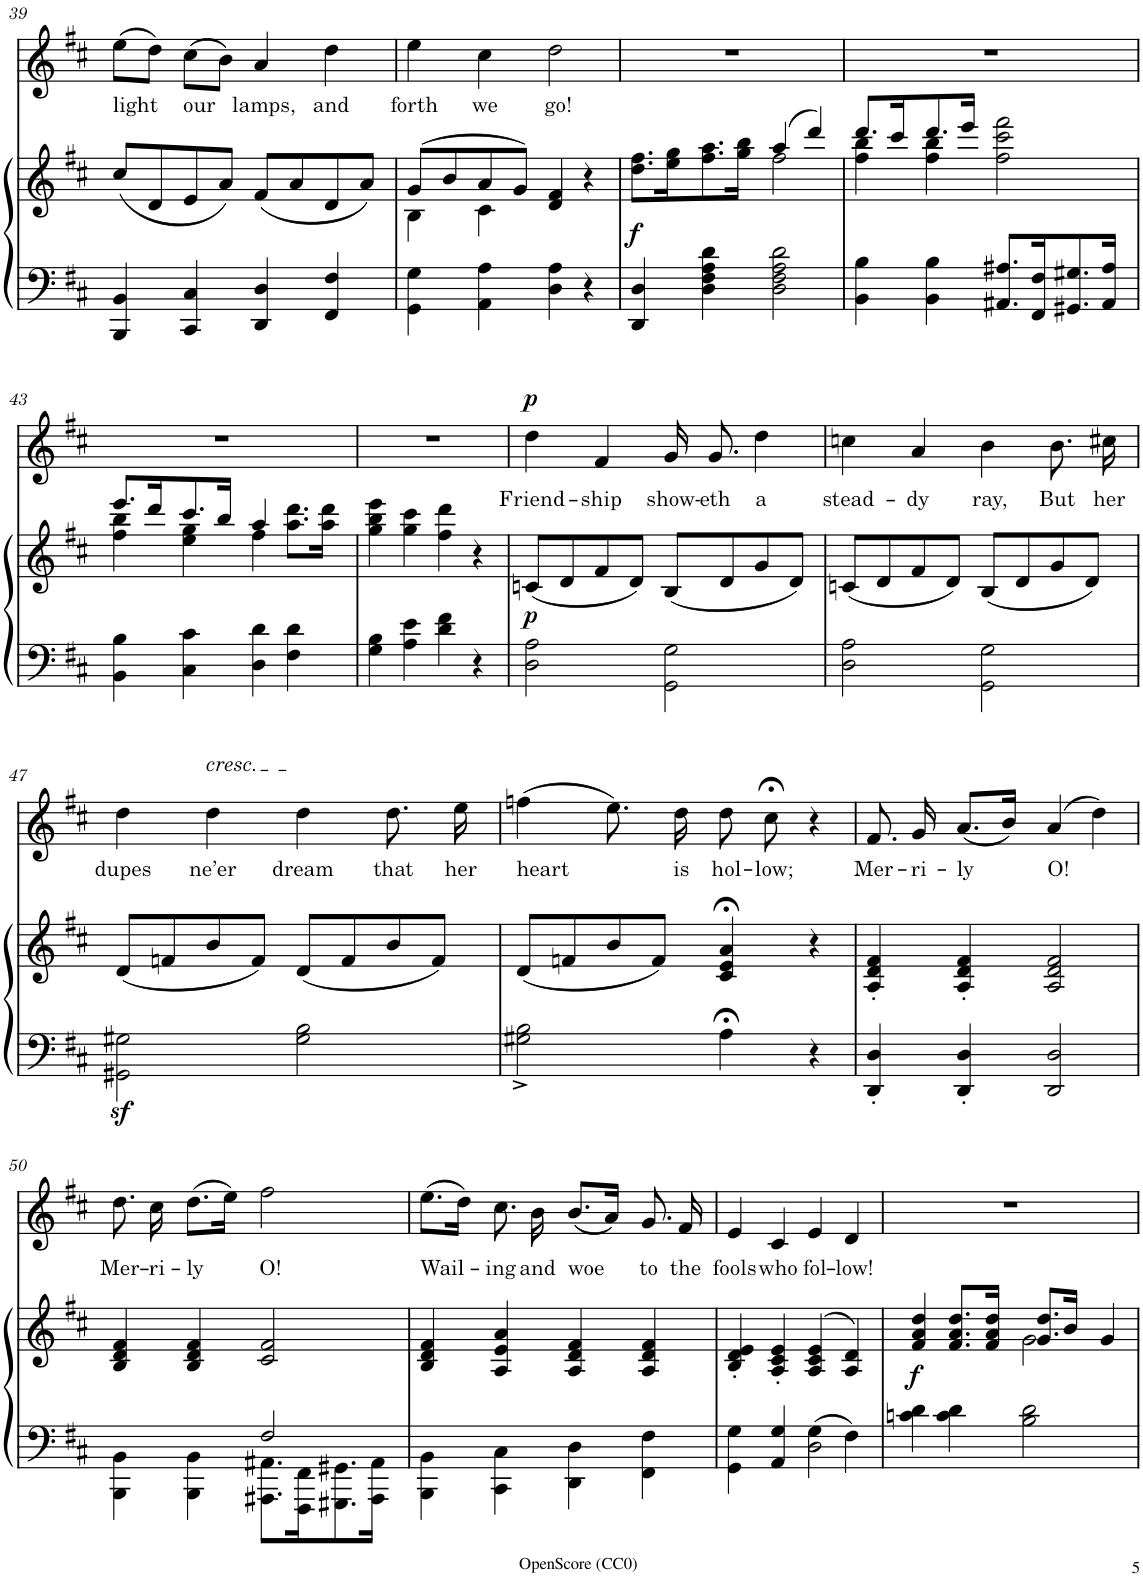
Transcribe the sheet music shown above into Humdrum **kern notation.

**kern	**kern	**dynam	**kern	**text	**dynam
*part2	*part2	*part2	*part1	*part1	*part1
*staff3	*staff2	*staff2/3	*staff1	*staff1	*staff1
*I"Piano	*	*	*I"Voice	*	*
*I'Pno	*	*	*	*	*
!!LO:PB:g=z
*clefF4	*clefG2	*	*clefG2	*	*
*k[f#c#]	*k[f#c#]	*	*k[f#c#]	*	*
*M2/2	*M2/2	*	*M2/2	*	*
*met(c|)	*met(c|)	*	*met(c|)	*	*
=39	=39	=39	=39	=39	=39
!	!	!	!	!LO:LY:b	!
4BBB/ 4BB/	(8cc#/L	.	(8ee\L	light	.
.	8d/	.	8dd\J)	.	.
!	!	!	!	!LO:LY:b	!
4CC#/ 4C#/	8e/	.	(8cc#\L	our	.
.	8a/J)	.	8b\J)	.	.
!	!	!	!	!LO:LY:b	!
4DD/ 4D/	(8f#/L	.	4a/	lamps,	.
.	8a/	.	.	.	.
!	!	!	!	!LO:LY:b	!
4FF#/ 4F#/	8d/	.	4dd\	and	.
.	8a/J)	.	.	.	.
=40	=40	=40	=40	=40	=40
*	*^	*	*	*	*
!	!	!	!	!	!LO:LY:b	!
4GG\ 4G\	(8g/L	4B\	.	4ee\	forth	.
.	8b/	.	.	.	.	.
!	!	!	!	!	!LO:LY:b	!
4AA\ 4A\	8a/	4c#\	.	4cc#\	we	.
.	8g/J)	.	.	.	.	.
!	!	!	!	!	!LO:LY:b	!
4D\ 4A\	4f#/	4d/	.	2dd\	go!	.
4r	4r	4ryy	.	.	.	.
=41	=41	=41	=41	=41	=41	=41
!	!	!	!LO:DY:b	!	!	!
4DD/ 4D/	8.dd\ 8.ff#\L	2ryy	f	1r	.	.
.	16ee\ 16gg\K	.	.	.	.	.
4D\ 4F#\ 4A\ 4d\	8.ff#\ 8.aa\	.	.	.	.	.
.	16gg\ 16bb\Jk	.	.	.	.	.
2D\ 2F#\ 2A\ 2d\	(4aa/	2ff#\	.	.	.	.
.	4ddd/)	.	.	.	.	.
=42	=42	=42	=42	=42	=42	=42
4BB\ 4B\	8.ddd/L	4ff#\ 4bb\	.	1r	.	.
.	16ccc#/K	.	.	.	.	.
4BB\ 4B\	8.ddd/	4ff#\ 4bb\	.	.	.	.
.	16eee/Jk	.	.	.	.	.
8.AA#X/ 8.A#X/L	2ff#\ 2ccc#\ 2fff#\	2ryy	.	.	.	.
16FF#/ 16F#/K	.	.	.	.	.	.
8.GG#X/ 8.G#X/	.	.	.	.	.	.
16AA#/ 16A#/Jk	.	.	.	.	.	.
!!LO:LB:g=z
=43	=43	=43	=43	=43	=43	=43
4BB\ 4B\	8.eee/L	4ff#\ 4bb\	.	1r	.	.
.	16ddd/K	.	.	.	.	.
4C#\ 4c#\	8.ccc#/	4ee\ 4gg\	.	.	.	.
.	16bb/Jk	.	.	.	.	.
4D\ 4d\	4aa/	4ff#\	.	.	.	.
4F#\ 4d\	8.aa\ 8.ddd\L	4ryy	.	.	.	.
.	16aa\ 16ddd\Jk	.	.	.	.	.
*	*v	*v	*	*	*	*
=44	=44	=44	=44	=44	=44
4G\ 4B\	4gg\ 4bb\ 4eee\	.	1r	.	.
4A\ 4e\	4gg\ 4ccc#\	.	.	.	.
4d\ 4f#\	4ff#\ 4ddd\	.	.	.	.
4r	4r	.	.	.	.
=45	=45	=45	=45	=45	=45
!	!	!LO:DY:b	!	!LO:LY:b	!LO:DY:a
2D\ 2A\	(8cn/L	p	4dd\	Friend-	p
.	8d/	.	.	.	.
!	!	!	!	!LO:LY:b	!
.	8f#/	.	4f#/	-ship	.
.	8d/J)	.	.	.	.
!	!	!	!	!LO:LY:b	!
2GG\ 2G\	(8B/L	.	16g/	show-	.
!	!	!	!	!LO:LY:b	!
.	.	.	8.g/	-eth	.
.	8d/	.	.	.	.
!	!	!	!	!LO:LY:b	!
.	8g/	.	4dd\	a	.
.	8d/J)	.	.	.	.
=46	=46	=46	=46	=46	=46
!	!	!	!	!LO:LY:b	!
2D\ 2A\	(8cn/L	.	4ccn\	stead-	.
.	8d/	.	.	.	.
!	!	!	!	!LO:LY:b	!
.	8f#/	.	4a/	-dy	.
.	8d/J)	.	.	.	.
!	!	!	!	!LO:LY:b	!
2GG\ 2G\	(8B/L	.	4b\	ray,	.
.	8d/	.	.	.	.
!	!	!	!	!LO:LY:b	!
.	8g/	.	8.b\	But	.
.	8d/J)	.	.	.	.
!	!	!	!	!LO:LY:b	!
.	.	.	16cc#X\	her	.
!!LO:LB:g=z
=47	=47	=47	=47	=47	=47
!	!	!	!	!LO:LY:b	!
2GG#X\z< 2G#X\z<	(8d/L	.	4dd\	dupes	.
.	8fn/	.	.	.	.
!	!	!	!LO:TX:a:i:t=cresc.	!	!
!	!	!	!	!LO:LY:b	!
.	8b/	.	4dd\	ne’er	.
.	8f/J)	.	.	.	.
!	!	!	!	!LO:LY:b	!
2G#\ 2B\	(8d/L	.	4dd\	dream	.
.	8f/	.	.	.	.
!	!	!	!	!LO:LY:b	!
.	8b/	.	8.dd\	that	.
.	8f/J)	.	.	.	.
!	!	!	!	!LO:LY:b	!
.	.	.	16ee\	her	.
=48	=48	=48	=48	=48	=48
!	!	!	!	!LO:LY:b	!
2G#X\^< 2B\^<	(8d/L	.	(4ffn\	heart	.
.	8fn/	.	.	.	.
.	8b/	.	8.ee\)	.	.
.	8f/J)	.	.	.	.
!	!	!	!	!LO:LY:b	!
.	.	.	16dd\	is	.
!	!	!	!	!LO:LY:b	!
4A;<\	4c#/;< 4e/;< 4a/;<	.	8dd\	hol-	.
!	!	!	!	!LO:LY:b	!
.	.	.	8cc#;<\	-low;	.
4r	4r	.	4r	.	.
=49	=49	=49	=49	=49	=49
!	!	!	!	!LO:LY:b	!
4DD/' 4D/'	4A/' 4d/' 4f#/'	.	8.f#/	Mer-	.
!	!	!	!	!LO:LY:b	!
.	.	.	16g/	-ri-	.
!	!	!	!	!LO:LY:b	!
4DD/' 4D/'	4A/' 4d/' 4f#/'	.	(8.a/L	-ly	.
.	.	.	16b/Jk)	.	.
!	!	!	!	!LO:LY:b	!
2DD/ 2D/	2A/ 2d/ 2f#/	.	(4a/	O!	.
.	.	.	4dd\)	.	.
!!LO:LB:g=z
=50	=50	=50	=50	=50	=50
*^	*	*	*	*	*
!	!	!	!	!	!LO:LY:b	!
4BBB\ 4BB\	2ryy	4B/ 4d/ 4f#/	.	8.dd\	Mer-	.
!	!	!	!	!	!LO:LY:b	!
.	.	.	.	16cc#\	-ri-	.
!	!	!	!	!	!LO:LY:b	!
4BBB\ 4BB\	.	4B/ 4d/ 4f#/	.	(8.dd\L	-ly	.
.	.	.	.	16ee\Jk)	.	.
!	!	!	!	!	!LO:LY:b	!
8.AAA#X\ 8.AA#X\L	2F#/	2c#/ 2f#/	.	2ff#\	O!	.
16FFF#\ 16FF#\K	.	.	.	.	.	.
8.GGG#X\ 8.GG#X\	.	.	.	.	.	.
16AAA#\ 16AA#\Jk	.	.	.	.	.	.
*v	*v	*	*	*	*	*
=51	=51	=51	=51	=51	=51
!	!	!	!	!LO:LY:b	!
4BBB\ 4BB\	4B/ 4d/ 4f#/	.	(8.ee\L	Wail-	.
.	.	.	16dd\Jk)	.	.
!	!	!	!	!LO:LY:b	!
4CC#\ 4C#\	4A/ 4e/ 4a/	.	8.cc#\	-ing	.
!	!	!	!	!LO:LY:b	!
.	.	.	16b\	and	.
!	!	!	!	!LO:LY:b	!
4DD\ 4D\	4A/ 4d/ 4f#/	.	(8.b/L	woe	.
.	.	.	16a/Jk)	.	.
!	!	!	!	!LO:LY:b	!
4FF#\ 4F#\	4A/ 4d/ 4f#/	.	8.g/	to	.
!	!	!	!	!LO:LY:b	!
.	.	.	16f#/	the	.
=52	=52	=52	=52	=52	=52
*^	*	*	*	*	*
!	!	!	!	!	!LO:LY:b	!
4GG\ 4G\	2ryy	4B/' 4d/' 4e/'	.	4e/	fools	.
!	!	!	!	!	!LO:LY:b	!
4AA/ 4G/	.	4A/' 4c#/' 4e/'	.	4c#/	who	.
!	!	!	!	!	!LO:LY:b	!
4G\	2D\	(>4A/ 4c#/ 4e/	.	4e/	fol-	.
!	!	!	!	!	!LO:LY:b	!
4F#\	.	4A/ 4d/)	.	4d/	-low!	.
*v	*v	*	*	*	*	*
=53	=53	=53	=53	=53	=53
*	*^	*	*	*	*
!	!	!	!LO:DY:b	!	!	!
4cn\ 4d\	4f#/ 4a/ 4dd/	2ryy	f	1r	.	.
4c\ 4d\	8.f#/ 8.a/ 8.dd/L	.	.	.	.	.
.	16f#/ 16a/ 16dd/Jk	.	.	.	.	.
2B\ 2d\	8.g/ 8.dd/L	2g\	.	.	.	.
.	16b/Jk	.	.	.	.	.
.	4g/	.	.	.	.	.
*	*v	*v	*	*	*	*
=	=	=	=	=	=
*-	*-	*-	*-	*-	*-
